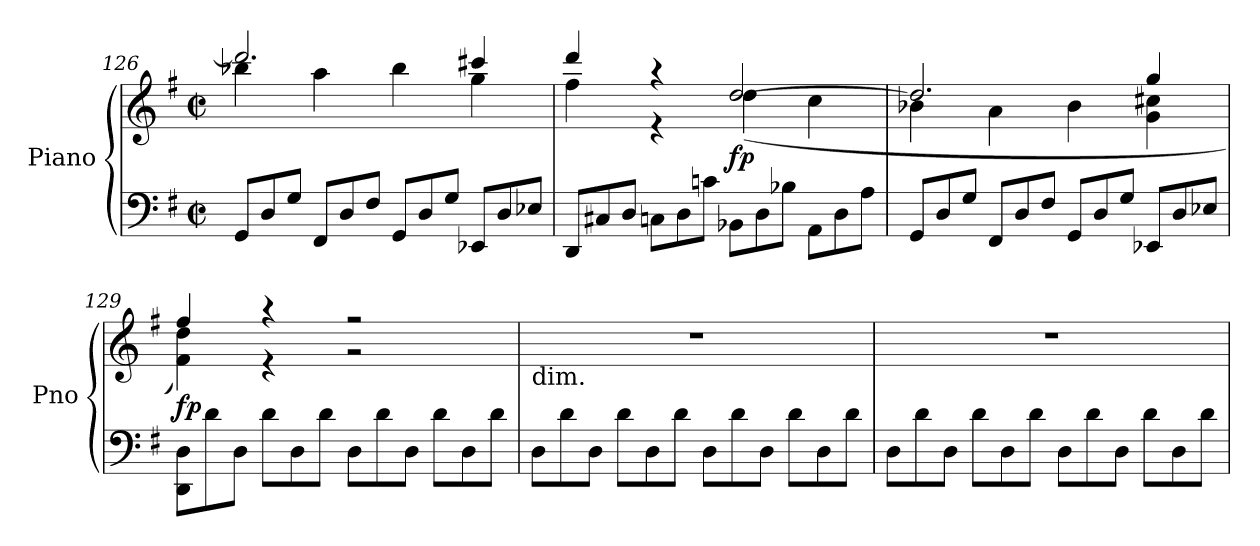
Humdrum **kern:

**kern	**kern	**dynam
*part1	*part1	*part1
*staff2	*staff1	*staff1/2
*I"Piano	*	*
*I'Pno	*	*
*clefF4	*clefG2	*
*k[f#]	*k[f#]	*
*G:	*G:	*
*M2/2	*M2/2	*
*met(c|)	*met(c|)	*
*Xtuplet	*	*
=126	=126	=126
*	*^	*
12GG/L	2.ddd/]	4bb-X\	.
12D/	.	.	.
12G/J	.	.	.
12FF#/L	.	4aa\	.
12D/	.	.	.
12F#/J	.	.	.
12GG/L	.	4bb-\	.
12D/	.	.	.
12G/J	.	.	.
12EE-X/L	4ccc#X/	4gg\	.
12D/	.	.	.
12E-X/J	.	.	.
!!LO:LB:g=z	!!
=127	=127	=127	=127
12DD/L	4ddd/	4ff#\	.
12C#X/	.	.	.
12D/J	.	.	.
12Cn\L	4r	4r	.
12D\	.	.	.
12cn\J	.	.	.
!	!	!	!LO:DY:b
12BB-X\L	[2dd/	(4dd\	fp
12D\	.	.	.
12B-X\J	.	.	.
12AA\L	.	4cc\	.
12D\	.	.	.
12A\J	.	.	.
=128	=128	=128	=128
12GG/L	2.dd/]	4b-X\	.
12D/	.	.	.
12G/J	.	.	.
12FF#/L	.	4a\	.
12D/	.	.	.
12F#/J	.	.	.
12GG/L	.	4b-\	.
12D/	.	.	.
12G/J	.	.	.
12EE-X/L	4gg/	4g\ 4cc#X\	.
12D/	.	.	.
12E-X/J	.	.	.
=129	=129	=129	=129
!	!	!	!LO:DY:b
12DD\ 12D\L	4ff#/	4f#\ 4dd\)	fp
12d\	.	.	.
12D\J	.	.	.
12d\L	4r	4r	.
12D\	.	.	.
12d\J	.	.	.
12D\L	2r	2r	.
12d\	.	.	.
12D\J	.	.	.
12d\L	.	.	.
12D\	.	.	.
12d\J	.	.	.
*	*v	*v	*
=130	=130	=130
!	!LO:TX:b:t=dim.	!
12D\L	1r	.
12d\	.	.
12D\J	.	.
12d\L	.	.
12D\	.	.
12d\J	.	.
12D\L	.	.
12d\	.	.
12D\J	.	.
12d\L	.	.
12D\	.	.
12d\J	.	.
!!LO:PB:g=z
=131	=131	=131
12D\L	1r	.
12d\	.	.
12D\J	.	.
12d\L	.	.
12D\	.	.
12d\J	.	.
12D\L	.	.
12d\	.	.
12D\J	.	.
12d\L	.	.
12D\	.	.
12d\J	.	.
=	=	=
*-	*-	*-
